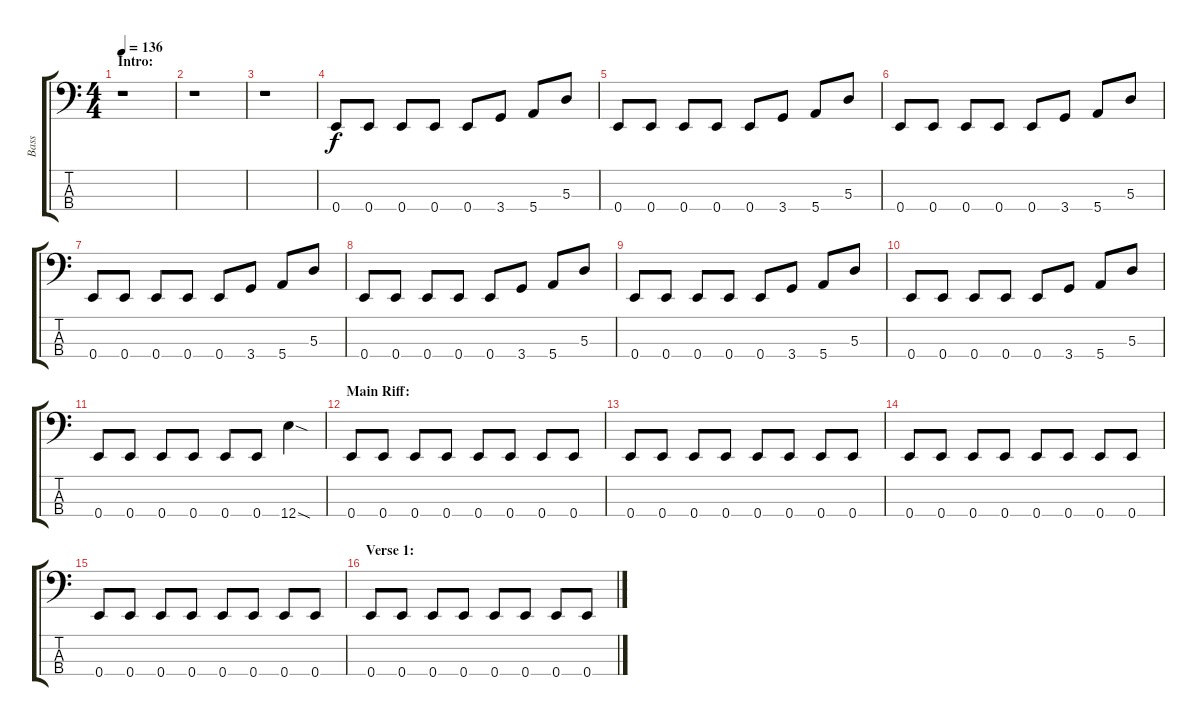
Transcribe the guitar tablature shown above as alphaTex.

\track ("Bass" "Bass") {instrument electricbasspick}
\staff {score tabs}
\tuning (G2 D2 A1 E1) {hide}
\ts (4 4)
\section ("" "Intro:")
\tempo 136
\clef f4
\ks c
r.1{dy f instrument electricbasspick} |
r.1 |
r.1 |
0.4.8 0.4.8 0.4.8 0.4.8 0.4.8 3.4.8 5.4.8 5.3.8 |
0.4.8 0.4.8 0.4.8 0.4.8 0.4.8 3.4.8 5.4.8 5.3.8 |
0.4.8 0.4.8 0.4.8 0.4.8 0.4.8 3.4.8 5.4.8 5.3.8 |
0.4.8 0.4.8 0.4.8 0.4.8 0.4.8 3.4.8 5.4.8 5.3.8 |
0.4.8 0.4.8 0.4.8 0.4.8 0.4.8 3.4.8 5.4.8 5.3.8 |
0.4.8 0.4.8 0.4.8 0.4.8 0.4.8 3.4.8 5.4.8 5.3.8 |
0.4.8 0.4.8 0.4.8 0.4.8 0.4.8 3.4.8 5.4.8 5.3.8 |
0.4.8 0.4.8 0.4.8 0.4.8 0.4.8 0.4.8 12.4{sod}.4 |
\section ("" "Main Riff:")
0.4.8 0.4.8 0.4.8 0.4.8 0.4.8 0.4.8 0.4.8 0.4.8 |
0.4.8 0.4.8 0.4.8 0.4.8 0.4.8 0.4.8 0.4.8 0.4.8 |
0.4.8 0.4.8 0.4.8 0.4.8 0.4.8 0.4.8 0.4.8 0.4.8 |
0.4.8 0.4.8 0.4.8 0.4.8 0.4.8 0.4.8 0.4.8 0.4.8 |
\section ("" "Verse 1:")
0.4.8 0.4.8 0.4.8 0.4.8 0.4.8 0.4.8 0.4.8 0.4.8
